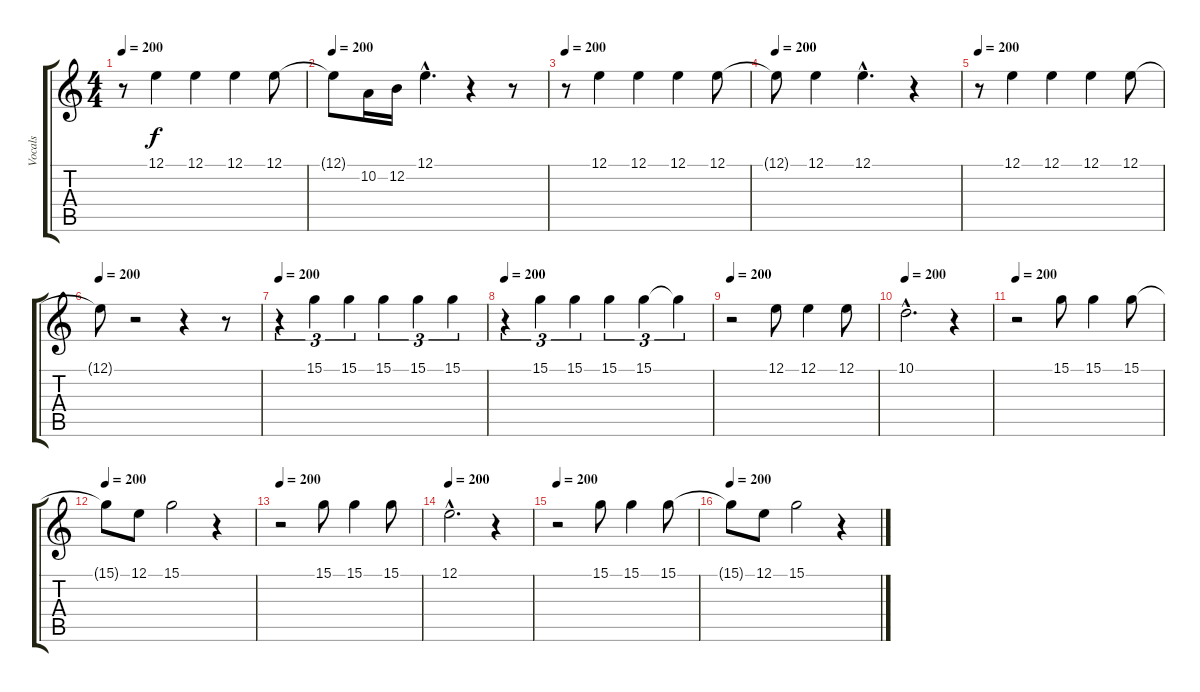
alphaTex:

\track ("Vocals" "Vocals") {instrument lead1square}
\staff {score tabs}
\tuning (E4 B3 G3 D3 A2 E2) {hide}
\ts (4 4)
\tempo 200
\clef g2
\ks c
r.8{dy f} 12.1.4 12.1.4 12.1.4 12.1.8 |
\tempo 200
12.1{t}.8 10.2.16 12.2.16 12.1{hac}.4{d} r.4 r.8 |
\tempo 200
r.8 12.1.4 12.1.4 12.1.4 12.1.8 |
\tempo 200
12.1{t}.8 12.1.4 12.1{hac}.4{d} r.4 |
\tempo 200
r.8 12.1.4 12.1.4 12.1.4 12.1.8 |
\tempo 200
12.1{t}.8 r.2 r.4 r.8 |
\tempo 200
r.4{tu (3 2)} 15.1.4{tu (3 2)} 15.1.4{tu (3 2)} 15.1.4{tu (3 2)} 15.1.4{tu (3 2)} 15.1.4{tu (3 2)} |
\tempo 200
r.4{tu (3 2)} 15.1.4{tu (3 2)} 15.1.4{tu (3 2)} 15.1.4{tu (3 2)} 15.1.4{tu (3 2)} 15.1{t}.4{tu (3 2)} |
\tempo 200
r.2 12.1.8 12.1.4 12.1.8 |
\tempo 200
10.1{hac}.2{d} r.4 |
\tempo 200
r.2 15.1.8 15.1.4 15.1.8 |
\tempo 200
15.1{t}.8 12.1.8 15.1.2 r.4 |
\tempo 200
r.2 15.1.8 15.1.4 15.1.8 |
\tempo 200
12.1{hac}.2{d} r.4 |
\tempo 200
r.2 15.1.8 15.1.4 15.1.8 |
\tempo 200
15.1{t}.8 12.1.8 15.1.2 r.4
